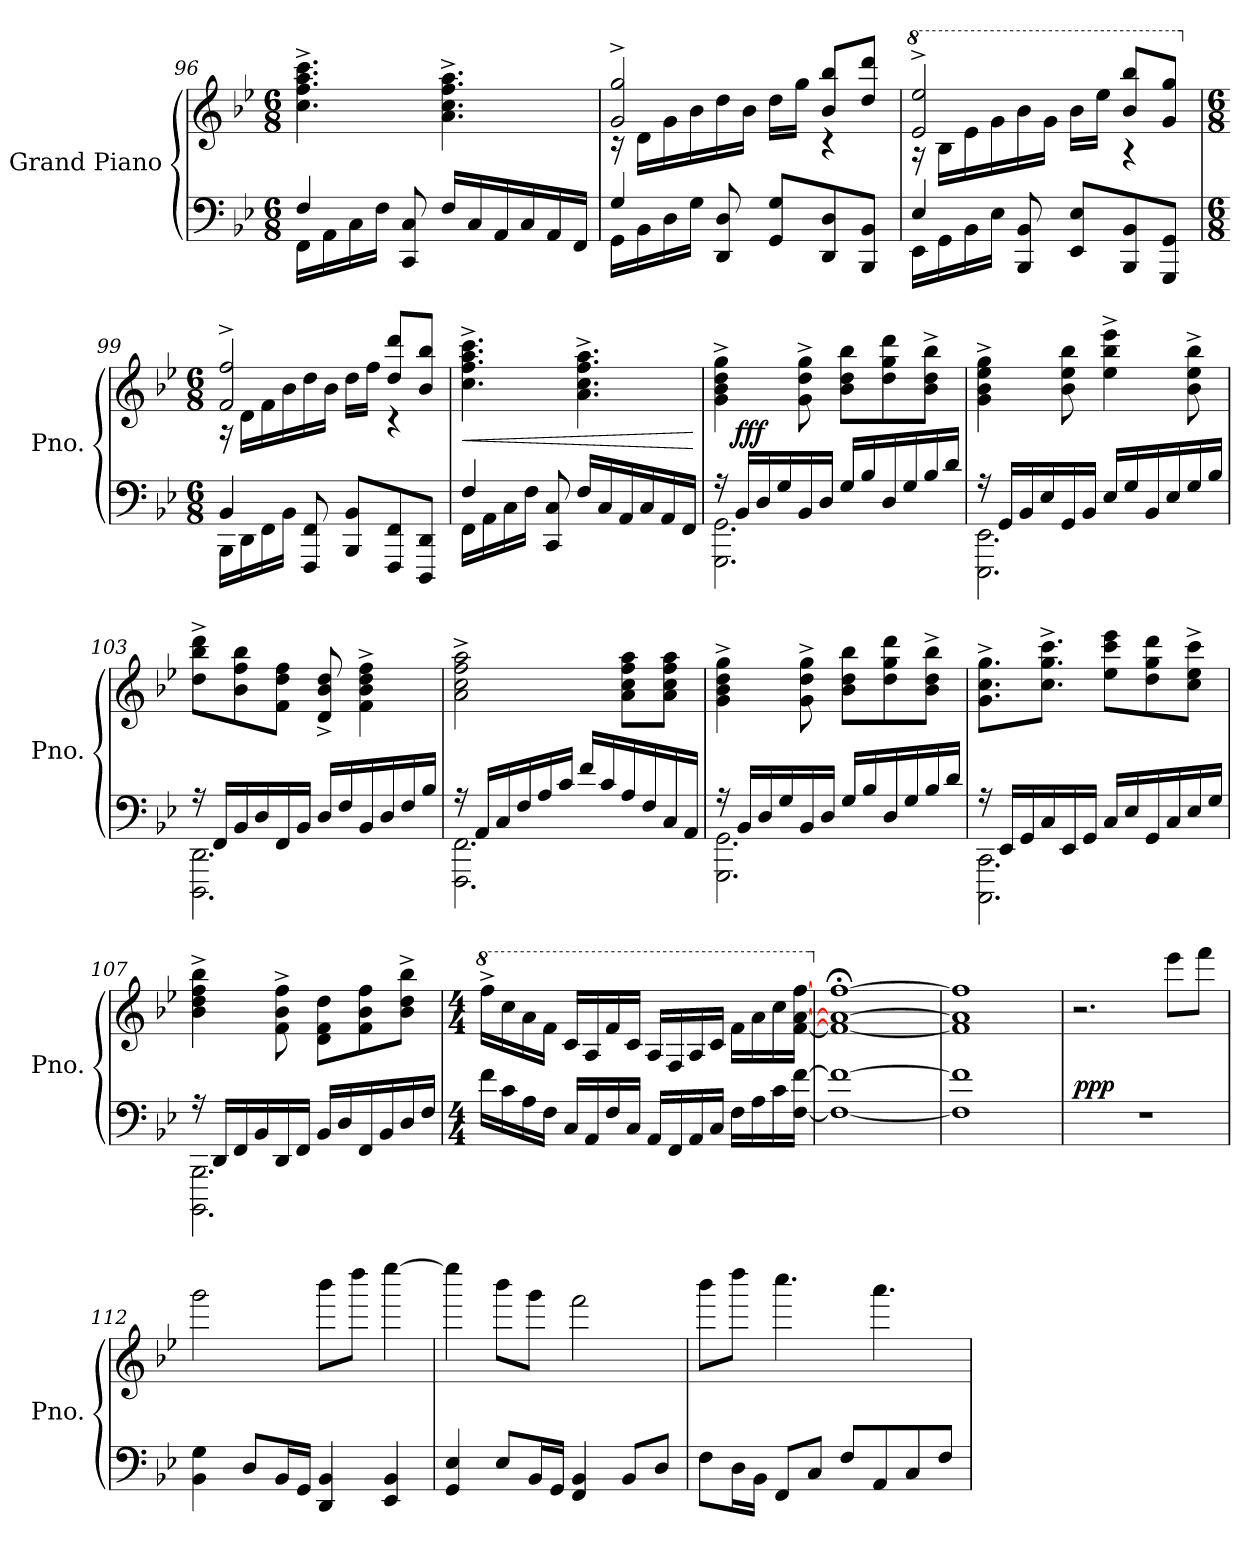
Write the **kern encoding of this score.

**kern	**kern	**dynam
*part1	*part1	*part1
*staff2	*staff1	*staff1/2
*I"Grand Piano	*	*
*I'Pno.	*	*
*clefF4	*clefG2	*
*k[b-e-]	*k[b-e-]	*
*M6/8	*M6/8	*
=96	=96	=96
*^	*	*
4F/	16FF\LL	4.cc\^ 4.ff\^ 4.aa\^ 4.ccc\^	.
.	16AA\	.	.
.	16C\	.	.
.	16F\JJ	.	.
8CC/ 8C/	2ryy	.	.
16F/LL	.	4.a\^ 4.cc\^ 4.ff\^ 4.aa\^	.
16C/	.	.	.
16AA/	.	.	.
16C/	.	.	.
16AA/	.	.	.
16FF/JJ	.	.	.
!!LO:LB:g=z
=97	=97	=97	=97
*	*	*^	*
4G/	16GG\LL	2g/^ 2gg/^	16r	.
.	16BB-\	.	16d\LL	.
.	16D\	.	16g\	.
.	16G\JJ	.	16b-\	.
8DD/ 8D/	2ryy	.	16dd\	.
.	.	.	16b-\JJ	.
8GG/ 8G/L	.	.	16dd\LL	.
.	.	.	16gg\JJ	.
8DD/ 8D/	.	8b-/ 8bb-/L	4r	.
8BBB-/ 8BB-/J	.	8dd/ 8ddd/J	.	.
=98	=98	=98	=98	=98
*	*	*8va	*	*
4E-/	16EE-\LL	2ee-/^ 2eee-/^	16r	.
.	16GG\	.	16b-\LL	.
.	16BB-\	.	16ee-\	.
.	16E-\JJ	.	16gg\	.
8BBB-/ 8BB-/	2ryy	.	16bb-\	.
.	.	.	16gg\JJ	.
8EE-/ 8E-/L	.	.	16bb-\LL	.
.	.	.	16eee-\JJ	.
8BBB-/ 8BB-/	.	8bb-/ 8bbb-/L	4r	.
8GGG/ 8GG/J	.	8gg/ 8ggg/J	.	.
=99	=99	=99	=99	=99
*M6/8	*	*M6/8	*	*
*	*	*X8va	*	*
4BB-/	16BBB-\LL	2f/^ 2ff/^	16r	.
.	16DD\	.	16d\LL	.
.	16FF\	.	16f\	.
.	16BB-\JJ	.	16b-\	.
8FFF/ 8FF/	2ryy	.	16dd\	.
.	.	.	16b-\JJ	.
8BBB-/ 8BB-/L	.	.	16dd\LL	.
.	.	.	16ff\JJ	.
8FFF/ 8FF/	.	8dd/ 8ddd/L	4r	.
8DDD/ 8DD/J	.	8b-/ 8bb-/J	.	.
*	*	*v	*v	*
=100	=100	=100	=100
!	!	!	!LO:HP:b
4F/	16FF\LL	4.cc\^ 4.ff\^ 4.aa\^ 4.ccc\^	<
.	16AA\	.	.
.	16C\	.	.
.	16F\JJ	.	.
8CC/ 8C/	2ryy	.	.
16F/LL	.	4.a\^ 4.cc\^ 4.ff\^ 4.aa\^	.
16C/	.	.	.
16AA/	.	.	.
16C/	.	.	.
16AA/	.	.	.
16FF/JJ	.	.	.
*v	*v	*	*
.	.	[
!!LO:PB:g=z
=101	=101	=101
*^	*	*
16r	2.GGG\ 2.GG\	4g\^ 4b-\^ 4dd\^ 4gg\^	.
!	!	!	!LO:DY:a=2
16BB-/LL	.	.	fff
16D/	.	.	.
16G/	.	.	.
16BB-/	.	8g\^ 8dd\^ 8gg\^	.
16D/JJ	.	.	.
16G/LL	.	8b-\ 8dd\ 8bb-\L	.
16B-/	.	.	.
16D/	.	8dd\ 8gg\ 8ddd\	.
16G/	.	.	.
16B-/	.	8b-\^ 8dd\^ 8bb-\^J	.
16d/JJ	.	.	.
=102	=102	=102	=102
16r	2.EEE-\ 2.EE-\	4g\^ 4b-\^ 4ee-\^ 4gg\^	.
16GG/LL	.	.	.
16BB-/	.	.	.
16E-/	.	.	.
16GG/	.	8b-\ 8ee-\ 8bb-\	.
16BB-/JJ	.	.	.
16E-/LL	.	4ee-\^ 4bb-\^ 4eee-\^	.
16G/	.	.	.
16BB-/	.	.	.
16E-/	.	.	.
16G/	.	8b-\^ 8ee-\^ 8bb-\^	.
16B-/JJ	.	.	.
=103	=103	=103	=103
16r	2.DDD\ 2.DD\	8dd\^ 8bb-\^ 8ddd\^L	.
16FF/LL	.	.	.
16BB-/	.	8b-\ 8ff\ 8bb-\	.
16D/	.	.	.
16FF/	.	8f\ 8dd\ 8ff\J	.
16BB-/JJ	.	.	.
16D/LL	.	8d/^ 8b-/^ 8dd/^	.
16F/	.	.	.
16BB-/	.	4f\^ 4b-\^ 4dd\^ 4ff\^	.
16D/	.	.	.
16F/	.	.	.
16B-/JJ	.	.	.
!!LO:LB:g=z
=104	=104	=104	=104
16r	2.FFF\ 2.FF\	2a\^ 2cc\^ 2ff\^ 2aa\^	.
16AA/LL	.	.	.
16C/	.	.	.
16F/	.	.	.
16A/	.	.	.
16c/JJ	.	.	.
16f/LL	.	.	.
16c/	.	.	.
16A/	.	8a\ 8cc\ 8ff\ 8aa\L	.
16F/	.	.	.
16C/	.	8a\ 8cc\ 8ff\ 8aa\J	.
16AA/JJ	.	.	.
=105	=105	=105	=105
16r	2.GGG\ 2.GG\	4g\^ 4b-\^ 4dd\^ 4gg\^	.
16BB-/LL	.	.	.
16D/	.	.	.
16G/	.	.	.
16BB-/	.	8g\^ 8dd\^ 8gg\^	.
16D/JJ	.	.	.
16G/LL	.	8b-\ 8dd\ 8bb-\L	.
16B-/	.	.	.
16D/	.	8dd\ 8gg\ 8ddd\	.
16G/	.	.	.
16B-/	.	8b-\^ 8dd\^ 8bb-\^J	.
16d/JJ	.	.	.
=106	=106	=106	=106
16r	2.CCC\ 2.CC\	8.g\^ 8.cc\^ 8.gg\^L	.
16EE-/LL	.	.	.
16GG/	.	.	.
16C/	.	8.cc\^ 8.gg\^ 8.ccc\^J	.
16EE-/	.	.	.
16GG/JJ	.	.	.
16C/LL	.	8ee-\ 8ccc\ 8eee-\L	.
16E-/	.	.	.
16GG/	.	8dd\ 8gg\ 8ddd\	.
16C/	.	.	.
16E-/	.	8cc\^ 8ee-\^ 8ccc\^J	.
16G/JJ	.	.	.
!!LO:LB:g=z
=107	=107	=107	=107
16r	2.BBBB-\ 2.BBB-\	4b-\^ 4dd\^ 4ff\^ 4bb-\^	.
16DD/LL	.	.	.
16FF/	.	.	.
16BB-/	.	.	.
16DD/	.	8f\^ 8b-\^ 8ff\^	.
16FF/JJ	.	.	.
16BB-/LL	.	8d\ 8f\ 8dd\L	.
16D/	.	.	.
16FF/	.	8f\ 8b-\ 8ff\	.
16BB-/	.	.	.
16D/	.	8b-\^ 8dd\^ 8bb-\^J	.
16F/JJ	.	.	.
*v	*v	*	*
=108	=108	=108
*M4/4	*M4/4	*
*	*8va	*
16f\LL	16fff^\LL	.
16c\	16ccc\	.
16A\	16aa\	.
16F\JJ	16ff\JJ	.
16C/LL	16cc/LL	.
16AA/	16a/	.
16F/	16ff/	.
16C/JJ	16cc/JJ	.
16AA/LL	16a/LL	.
16FF/	16f/	.
16AA/	16a/	.
16C/JJ	16cc/JJ	.
16F\LL	16ff\LL	.
16A\	16aa\	.
16c\	16ccc\	.
[16F\ [16f\JJ	[16ff\ [16aa\ [16fff\JJ	.
=109	=109	=109
*	*X8va	*
1F_ 1f_	1f_;< 1a_;< 1ff_;<	.
=110	=110	=110
1F] 1f]	1f] 1a] 1ff]	.
=111	=111	=111
!	!	!LO:DY:a=2
1r	2.r	ppp
.	8eee-\L	.
.	8fff\J	.
!!LO:LB:g=z
=112	=112	=112
4BB-\ 4G\	2ggg\	.
8D/L	.	.
16BB-/L	.	.
16GG/JJ	.	.
4DD/ 4BB-/	8bbb-\L	.
.	8dddd\J	.
4EE-/ 4BB-/	[4eeee-\	.
=113	=113	=113
4GG/ 4E-/	4eeee-\]	.
8E-/L	8bbb-\L	.
16BB-/L	8ggg\J	.
16GG/JJ	.	.
4FF/ 4BB-/	2fff\	.
8BB-/L	.	.
8D/J	.	.
=114	=114	=114
8F\L	8bbb-\L	.
16D\L	8dddd\J	.
16BB-\JJ	.	.
8FF/L	4.cccc\	.
8C/J	.	.
8F/L	.	.
8AA/	4.aaa\	.
8C/	.	.
8F/J	.	.
=	=	=
*-	*-	*-
